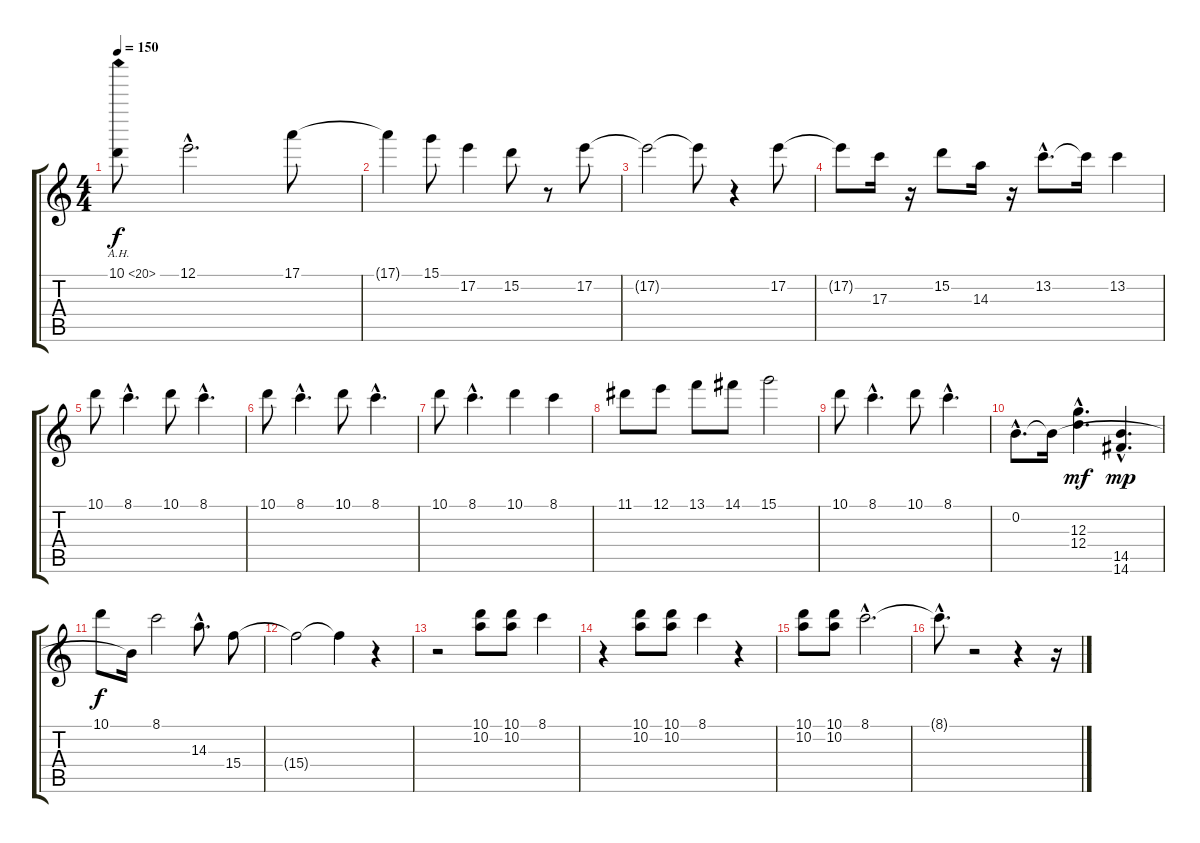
\track "" {instrument electricguitarclean}
\staff {score tabs}
\tuning (E4 B3 G3 D3 A2 E2) {hide}
\ts (4 4)
\tempo 150
\clef g2
\ks c
10.1{ah 10}.8{dy f} 12.1{hac}.2{d} 17.1.8 |
17.1{t}.4 15.1.8 17.2.4 15.2.8 r.8 17.2.8 |
17.2{t}.2 17.2{t}.8 r.4 17.2.8 |
17.2{t}.8 17.3.16 r.16 15.2.8 14.3.16 r.16 13.2{hac}.8{d} 13.2{t}.16 13.2.4 |
10.1.8 8.1{hac}.4{d} 10.1.8 8.1{hac}.4{d} |
10.1.8 8.1{hac}.4{d} 10.1.8 8.1{hac}.4{d} |
10.1.8 8.1{hac}.4{d} 10.1.4 8.1.4 |
11.1.8 12.1.8 13.1.8 14.1.8 15.1.2 |
10.1.8 8.1{hac}.4{d} 10.1.8 8.1{hac}.4{d} |
0.2{hac}.8{d} 0.2{t}.16 (12.3{hac} 12.4{hac}).4{d dy mf} (14.5{hac} 14.6{hac}).4{d dy mp} |
10.1.8{dy f} 0.2{t}.16 8.1.2 14.3{hac}.8{d} 15.4.8 |
15.4{t}.2 15.4{t}.4 r.4 |
r.2 (10.1 10.2).8 (10.1 10.2).8 8.1.4 |
r.4 (10.1 10.2).8 (10.1 10.2).8 8.1.4 r.4 |
(10.1 10.2).8 (10.1 10.2).8 8.1{hac}.2{d} |
8.1{hac t}.8{d} r.2 r.4 r.16
